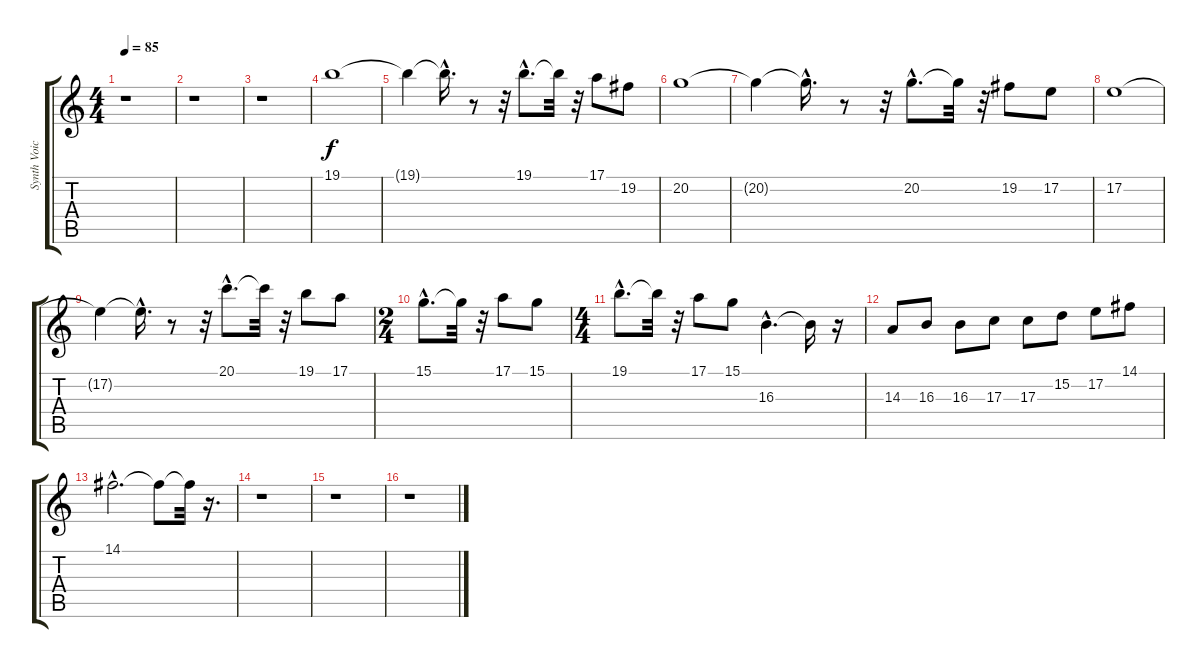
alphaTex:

\track ("Synth Voice" "Synth Voic") {instrument synthvoice}
\staff {score tabs}
\tuning (E4 B3 G3 D3 A2 E2) {hide}
\ts (4 4)
\tempo 85
\clef g2
\ks c
r.1{dy f instrument synthvoice} |
r.1 |
r.1 |
19.1.1 |
19.1{t}.4 19.1{hac t}.16{d} r.8 r.32 19.1{hac}.8{d} 19.1{t}.32 r.32 17.1.8 19.2.8 |
20.2.1 |
20.2{t}.4 20.2{hac t}.16{d} r.8 r.32 20.2{hac}.8{d} 20.2{t}.32 r.32 19.2.8 17.2.8 |
17.2.1 |
17.2{t}.4 17.2{hac t}.16{d} r.8 r.32 20.1{hac}.8{d} 20.1{t}.32 r.32 19.1.8 17.1.8 |
\ts (2 4)
15.1{hac}.8{d} 15.1{t}.32 r.32 17.1.8 15.1.8 |
\ts (4 4)
19.1{hac}.8{d} 19.1{t}.32 r.32 17.1.8 15.1.8 16.3{hac}.4{d} 16.3{t}.16 r.16 |
14.3.8 16.3.8 16.3.8 17.3.8 17.3.8 15.2.8 17.2.8 14.1.8 |
14.1{hac}.2{d} 14.1{t}.8 14.1{t}.32 r.16{d} |
r.1 |
r.1 |
r.1
